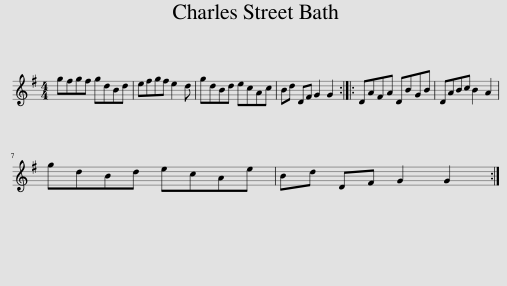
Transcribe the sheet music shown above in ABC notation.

X:1
L:1/8
M:4/4
I:linebreak $
K:G
V:1 treble
V:1
 gfgf gdBd | efgf e2 d | gdBd ecAc | Bd DF G2 G2 :: DAFA DBGB | %5
 DABc B2 A2 |$ gdBd ecAe | Bd DF G2 G2 :| %8
